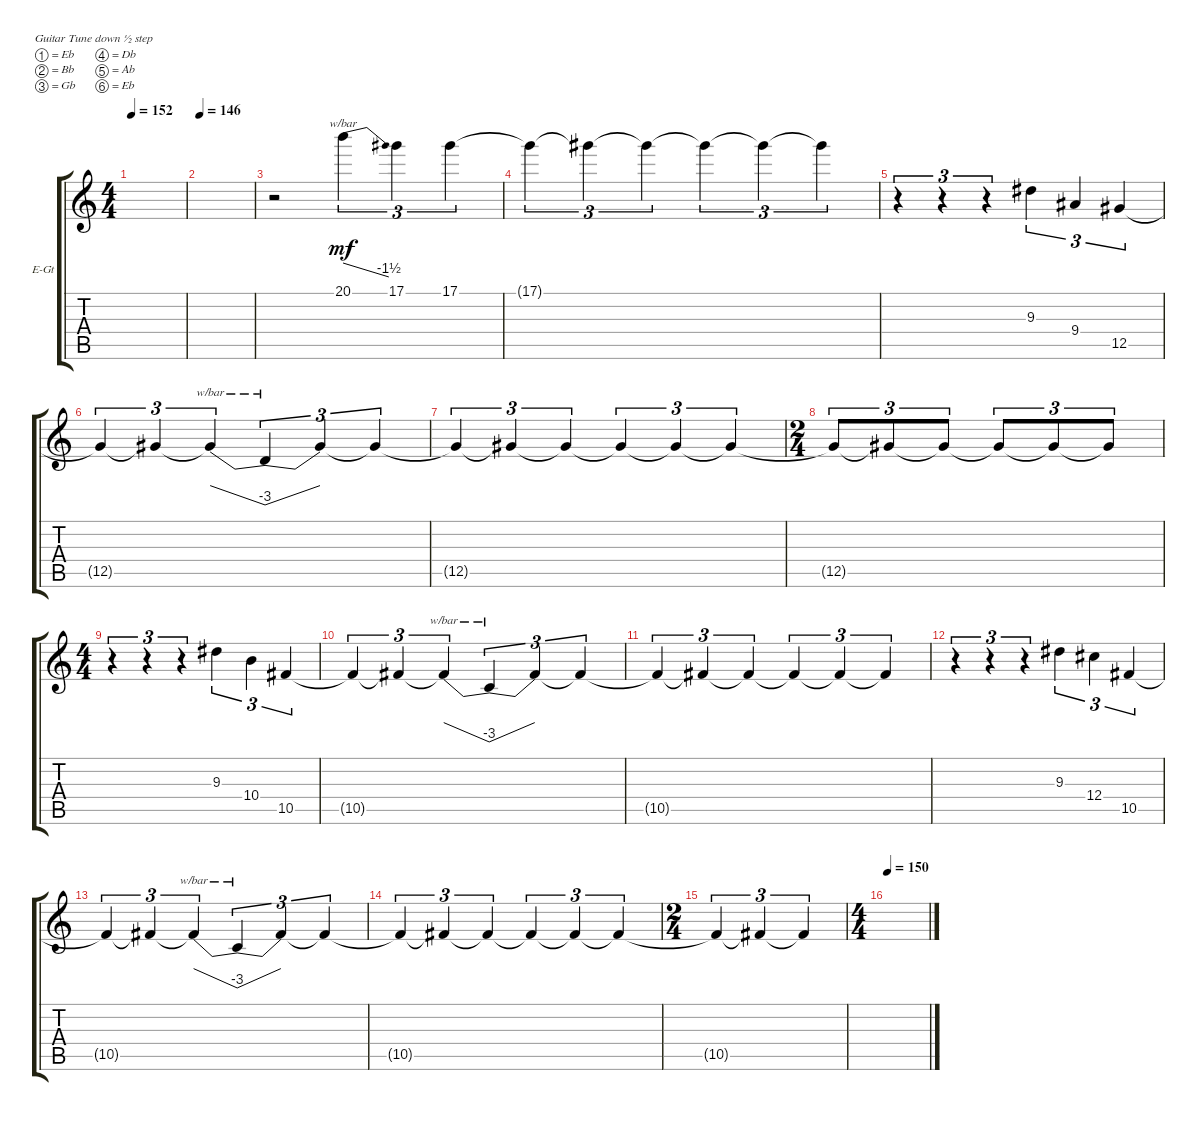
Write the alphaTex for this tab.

\bracketExtendMode groupsimilarinstruments
\firstSystemTrackNameOrientation horizontal
\otherSystemsTrackNameOrientation horizontal
\track ("solo" "E-Gt") {solo instrument distortionguitar}
\staff {score tabs}
\tuning (Eb4 Bb3 Gb3 Db3 Ab2 Eb2)
\ts (4 4)
\tempo 152
\clef g2
\ks c
|
\tempo 146
|
r.2 20.1.4{tu (3 2) tbe (dive default 46.8 0 60 -6) dy mf} 17.1.4{tu (3 2)} 17.1.4{tu (3 2)} |
17.1{t}.4{tu (3 2)} 17.1{t}.4{tu (3 2)} 17.1{t}.4{tu (3 2)} 17.1{t}.4{tu (3 2)} 17.1{t}.4{tu (3 2)} 17.1{t}.4{tu (3 2)} |
r.4{tu (3 2)} r.4{tu (3 2)} r.4{tu (3 2)} 9.3.4{tu (3 2)} 9.4.4{tu (3 2)} 12.5.4{tu (3 2)} |
12.5{t}.4{tu (3 2)} 12.5{t}.4{tu (3 2)} 12.5{t}.4{tu (3 2) tbe (dive default 12 0 60 -12)} 12.5{t}.4{tu (3 2) tbe (dive default 0 -12 3 0)} 12.5{t}.4{tu (3 2)} 12.5{t}.4{tu (3 2)} |
12.5{t}.4{tu (3 2)} 12.5{t}.4{tu (3 2)} 12.5{t}.4{tu (3 2)} 12.5{t}.4{tu (3 2)} 12.5{t}.4{tu (3 2)} 12.5{t}.4{tu (3 2)} |
\ts (2 4)
12.5{t}.8{tu (3 2)} 12.5{t}.8{tu (3 2)} 12.5{t}.8{tu (3 2)} 12.5{t}.8{tu (3 2)} 12.5{t}.8{tu (3 2)} 12.5{t}.8{tu (3 2)} |
\ts (4 4)
r.4{tu (3 2)} r.4{tu (3 2)} r.4{tu (3 2)} 9.3.4{tu (3 2)} 10.4.4{tu (3 2)} 10.5.4{tu (3 2)} |
10.5{t}.4{tu (3 2)} 10.5{t}.4{tu (3 2)} 10.5{t}.4{tu (3 2) tbe (dive default 39.6 0 60 -12)} 10.5{t}.4{tu (3 2) tbe (dive default 0 -12 3.5999999999999996 0)} 10.5{t}.4{tu (3 2)} 10.5{t}.4{tu (3 2)} |
10.5{t}.4{tu (3 2)} 10.5{t}.4{tu (3 2)} 10.5{t}.4{tu (3 2)} 10.5{t}.4{tu (3 2)} 10.5{t}.4{tu (3 2)} 10.5{t}.4{tu (3 2)} |
r.4{tu (3 2)} r.4{tu (3 2)} r.4{tu (3 2)} 9.3.4{tu (3 2)} 12.4.4{tu (3 2)} 10.5.4{tu (3 2)} |
10.5{t}.4{tu (3 2)} 10.5{t}.4{tu (3 2)} 10.5{t}.4{tu (3 2) tbe (dive default 26.4 0 60 -12)} 10.5{t}.4{tu (3 2) tbe (dive default 0 -12 7.199999999999999 0)} 10.5{t}.4{tu (3 2)} 10.5{t}.4{tu (3 2)} |
10.5{t}.4{tu (3 2)} 10.5{t}.4{tu (3 2)} 10.5{t}.4{tu (3 2)} 10.5{t}.4{tu (3 2)} 10.5{t}.4{tu (3 2)} 10.5{t}.4{tu (3 2)} |
\ts (2 4)
10.5{t}.4{tu (3 2)} 10.5{t}.4{tu (3 2)} 10.5{t}.4{tu (3 2)} |
\ts (4 4)
\tempo 150
